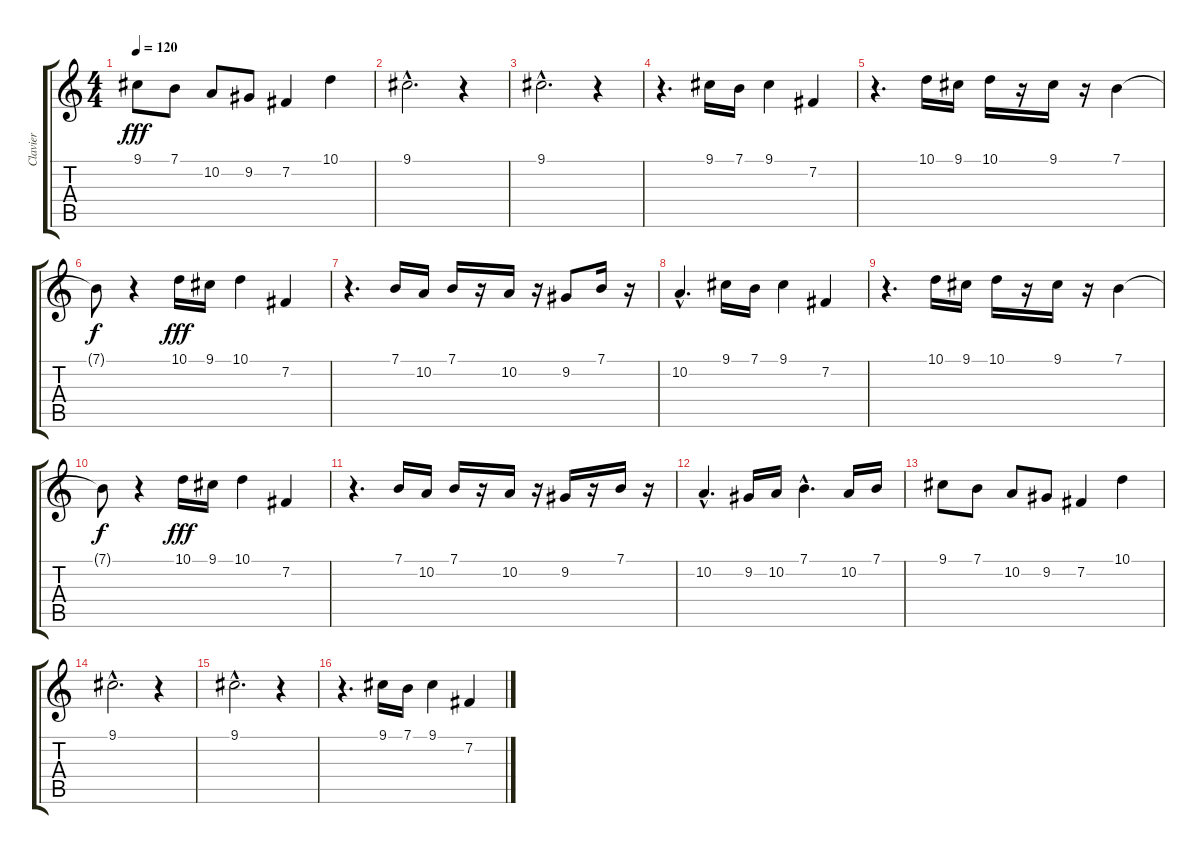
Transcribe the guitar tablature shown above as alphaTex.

\track ("Clavier" "Clavier") {instrument trombone}
\staff {score tabs}
\tuning (E4 B3 G3 D3 A2 E2) {hide}
\ts (4 4)
\tempo 120
\clef g2
\ks c
9.1.8{dy fff} 7.1.8 10.2.8 9.2.8 7.2.4 10.1.4 |
9.1{hac}.2{d} r.4 |
9.1{hac}.2{d volume 9} r.4 |
r.4{d} 9.1.16 7.1.16 9.1.4 7.2.4 |
r.4{d volume 7} 10.1.16 9.1.16 10.1.16 r.16 9.1.16 r.16 7.1.4 |
7.1{t}.8{dy f} r.4 10.1.16{dy fff} 9.1.16 10.1.4 7.2.4 |
r.4{d volume 5} 7.1.16 10.2.16 7.1.16 r.16 10.2.16 r.16 9.2.8 7.1.16 r.16 |
10.2{hac}.4{d} 9.1.16 7.1.16 9.1.4 7.2.4 |
r.4{d volume 3} 10.1.16 9.1.16 10.1.16 r.16 9.1.16 r.16 7.1.4 |
7.1{t}.8{dy f} r.4 10.1.16{dy fff} 9.1.16 10.1.4 7.2.4 |
r.4{d volume 2} 7.1.16 10.2.16 7.1.16 r.16 10.2.16 r.16 9.2.16 r.16 7.1.16 r.16 |
10.2{hac}.4{d} 9.2.16 10.2.16 7.1{hac}.4{d} 10.2.16 7.1.16 |
9.1.8{volume 0} 7.1.8 10.2.8 9.2.8 7.2.4 10.1.4 |
9.1{hac}.2{d} r.4 |
9.1{hac}.2{d} r.4 |
r.4{d} 9.1.16 7.1.16 9.1.4 7.2.4
